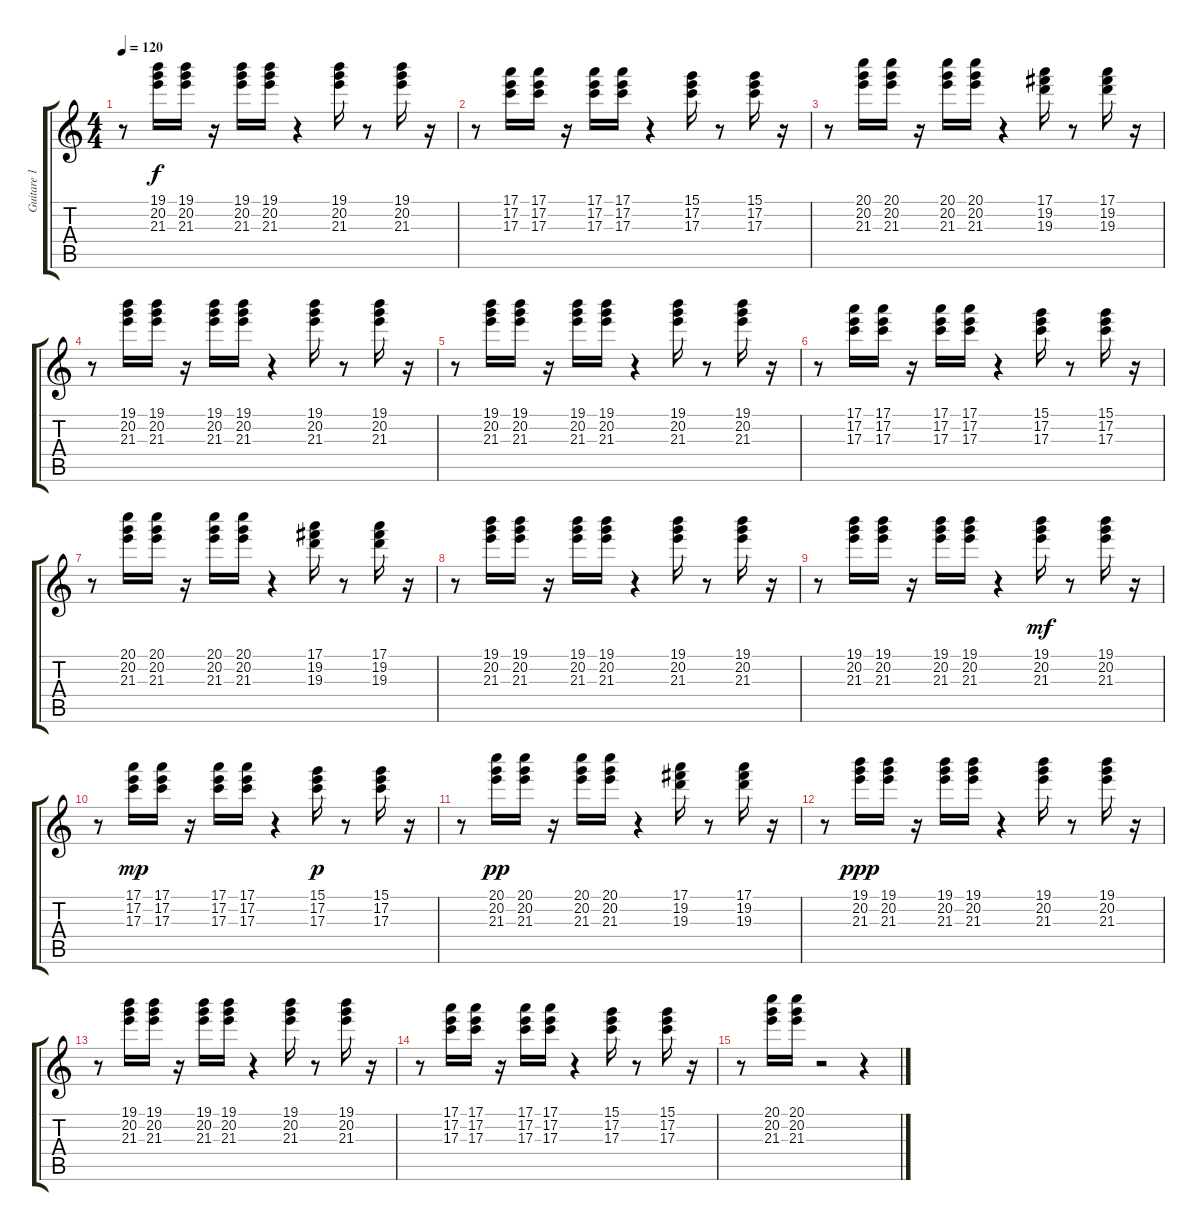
\track ("Guitare 1" "Guitare 1") {instrument electricguitarclean}
\staff {score tabs}
\tuning (E4 B3 G3 D3 A2 E2) {hide}
\ts (4 4)
\tempo 120
\clef g2
\ks c
r.8{dy f} (19.1 20.2 21.3).16 (19.1 20.2 21.3).16 r.16 (19.1 20.2 21.3).16 (19.1 20.2 21.3).16 r.4 (19.1 20.2 21.3).16 r.8 (19.1 20.2 21.3).16 r.16 |
r.8 (17.1 17.2 17.3).16 (17.1 17.2 17.3).16 r.16 (17.1 17.2 17.3).16 (17.1 17.2 17.3).16 r.4 (15.1 17.2 17.3).16 r.8 (15.1 17.2 17.3).16 r.16 |
r.8 (20.1 20.2 21.3).16 (20.1 20.2 21.3).16 r.16 (20.1 20.2 21.3).16 (20.1 20.2 21.3).16 r.4 (17.1 19.2 19.3).16 r.8 (17.1 19.2 19.3).16 r.16 |
r.8 (19.1 20.2 21.3).16 (19.1 20.2 21.3).16 r.16 (19.1 20.2 21.3).16 (19.1 20.2 21.3).16 r.4 (19.1 20.2 21.3).16 r.8 (19.1 20.2 21.3).16 r.16 |
r.8 (19.1 20.2 21.3).16 (19.1 20.2 21.3).16 r.16 (19.1 20.2 21.3).16 (19.1 20.2 21.3).16 r.4 (19.1 20.2 21.3).16 r.8 (19.1 20.2 21.3).16 r.16 |
r.8 (17.1 17.2 17.3).16 (17.1 17.2 17.3).16 r.16 (17.1 17.2 17.3).16 (17.1 17.2 17.3).16 r.4 (15.1 17.2 17.3).16 r.8 (15.1 17.2 17.3).16 r.16 |
r.8 (20.1 20.2 21.3).16 (20.1 20.2 21.3).16 r.16 (20.1 20.2 21.3).16 (20.1 20.2 21.3).16 r.4 (17.1 19.2 19.3).16 r.8 (17.1 19.2 19.3).16 r.16 |
r.8 (19.1 20.2 21.3).16 (19.1 20.2 21.3).16 r.16 (19.1 20.2 21.3).16 (19.1 20.2 21.3).16 r.4 (19.1 20.2 21.3).16 r.8 (19.1 20.2 21.3).16 r.16 |
r.8 (19.1 20.2 21.3).16 (19.1 20.2 21.3).16 r.16 (19.1 20.2 21.3).16 (19.1 20.2 21.3).16 r.4 (19.1 20.2 21.3).16{dy mf} r.8 (19.1 20.2 21.3).16 r.16 |
r.8 (17.1 17.2 17.3).16{dy mp} (17.1 17.2 17.3).16 r.16 (17.1 17.2 17.3).16 (17.1 17.2 17.3).16 r.4 (15.1 17.2 17.3).16{dy p} r.8 (15.1 17.2 17.3).16 r.16 |
r.8 (20.1 20.2 21.3).16{dy pp} (20.1 20.2 21.3).16 r.16 (20.1 20.2 21.3).16 (20.1 20.2 21.3).16 r.4 (17.1 19.2 19.3).16 r.8 (17.1 19.2 19.3).16 r.16 |
r.8 (19.1 20.2 21.3).16{dy ppp} (19.1 20.2 21.3).16 r.16 (19.1 20.2 21.3).16 (19.1 20.2 21.3).16 r.4 (19.1 20.2 21.3).16 r.8 (19.1 20.2 21.3).16 r.16 |
r.8 (19.1 20.2 21.3).16 (19.1 20.2 21.3).16 r.16 (19.1 20.2 21.3).16 (19.1 20.2 21.3).16 r.4 (19.1 20.2 21.3).16 r.8 (19.1 20.2 21.3).16 r.16 |
r.8{volume 0} (17.1 17.2 17.3).16 (17.1 17.2 17.3).16 r.16 (17.1 17.2 17.3).16 (17.1 17.2 17.3).16 r.4 (15.1 17.2 17.3).16 r.8 (15.1 17.2 17.3).16 r.16 |
r.8 (20.1 20.2 21.3).16 (20.1 20.2 21.3).16 r.2 r.4
